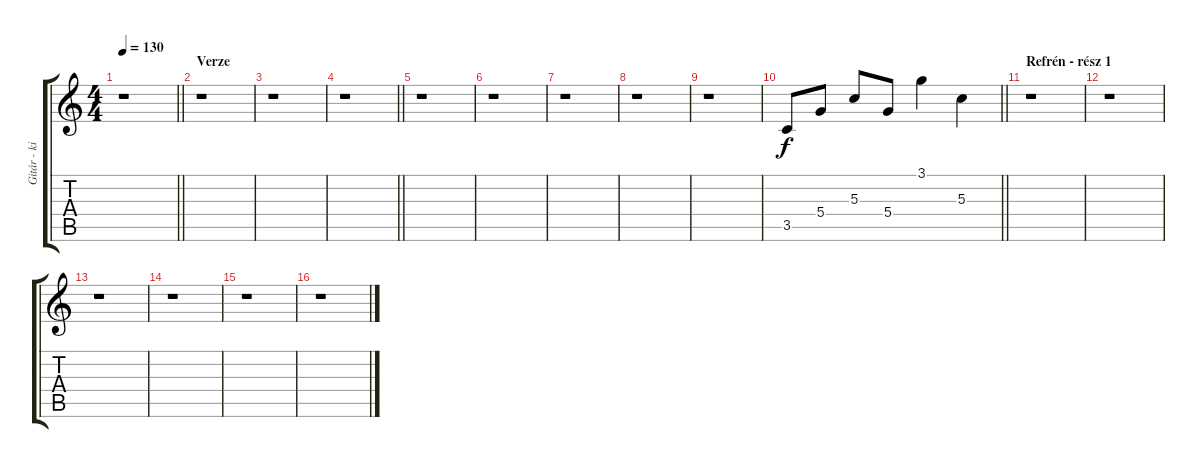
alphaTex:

\track ("Gitár - kiegészítõk" "Gitár - ki") {instrument electricguitarclean}
\staff {score tabs}
\tuning (E4 B3 G3 D3 A2 E2) {hide}
\ts (4 4)
\tempo 130
\clef g2
\barLineRight lightlight
\ks c
r.1{dy f} |
\section ("" "Verze")
r.1 |
r.1 |
\barLineRight lightlight
r.1 |
r.1 |
r.1 |
r.1 |
r.1 |
r.1 |
\barLineRight lightlight
3.5.8 5.4.8 5.3.8 5.4.8 3.1.4 5.3.4 |
\section ("" "Refrén - rész 1")
r.1 |
r.1 |
r.1 |
r.1 |
r.1 |
r.1
